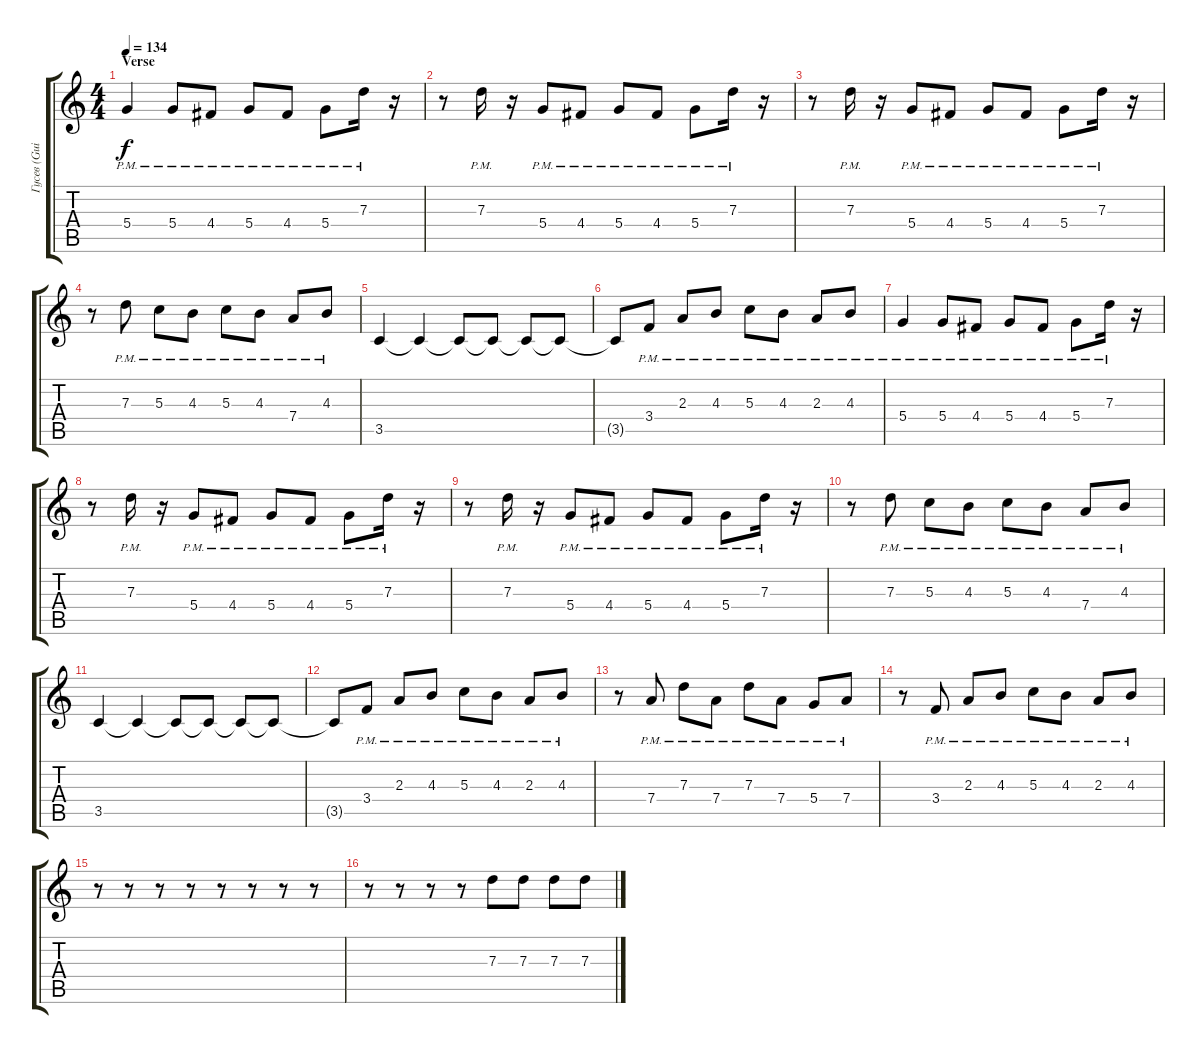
\track ("Гусев (Guitar 1)" "Гусев (Gui") {instrument distortionguitar}
\staff {score tabs}
\tuning (E4 B3 G3 D3 A2 E2) {hide}
\ts (4 4)
\section ("" "Verse")
\tempo 134
\clef g2
\ks c
5.4{pm}.4{dy f} 5.4{pm}.8 4.4{pm}.8 5.4{pm}.8 4.4{pm}.8 5.4{pm}.8 7.3{pm}.16 r.16 |
r.8 7.3{pm}.16 r.16 5.4{pm}.8 4.4{pm}.8 5.4{pm}.8 4.4{pm}.8 5.4{pm}.8 7.3{pm}.16 r.16 |
r.8 7.3{pm}.16 r.16 5.4{pm}.8 4.4{pm}.8 5.4{pm}.8 4.4{pm}.8 5.4{pm}.8 7.3{pm}.16 r.16 |
r.8 7.3{pm}.8 5.3{pm}.8 4.3{pm}.8 5.3{pm}.8 4.3{pm}.8 7.4{pm}.8 4.3{pm}.8 |
3.5.4 3.5{t}.4 3.5{t}.8 3.5{t}.8 3.5{t}.8 3.5{t}.8 |
3.5{t}.8 3.4{pm}.8 2.3{pm}.8 4.3{pm}.8 5.3{pm}.8 4.3{pm}.8 2.3{pm}.8 4.3{pm}.8 |
5.4{pm}.4 5.4{pm}.8 4.4{pm}.8 5.4{pm}.8 4.4{pm}.8 5.4{pm}.8 7.3{pm}.16 r.16 |
r.8 7.3{pm}.16 r.16 5.4{pm}.8 4.4{pm}.8 5.4{pm}.8 4.4{pm}.8 5.4{pm}.8 7.3{pm}.16 r.16 |
r.8 7.3{pm}.16 r.16 5.4{pm}.8 4.4{pm}.8 5.4{pm}.8 4.4{pm}.8 5.4{pm}.8 7.3{pm}.16 r.16 |
r.8 7.3{pm}.8 5.3{pm}.8 4.3{pm}.8 5.3{pm}.8 4.3{pm}.8 7.4{pm}.8 4.3{pm}.8 |
3.5.4 3.5{t}.4 3.5{t}.8 3.5{t}.8 3.5{t}.8 3.5{t}.8 |
3.5{t}.8 3.4{pm}.8 2.3{pm}.8 4.3{pm}.8 5.3{pm}.8 4.3{pm}.8 2.3{pm}.8 4.3{pm}.8 |
r.8 7.4{pm}.8 7.3{pm}.8 7.4{pm}.8 7.3{pm}.8 7.4{pm}.8 5.4{pm}.8 7.4{pm}.8 |
r.8 3.4{pm}.8 2.3{pm}.8 4.3{pm}.8 5.3{pm}.8 4.3{pm}.8 2.3{pm}.8 4.3{pm}.8 |
r.8 r.8 r.8 r.8 r.8 r.8 r.8 r.8 |
r.8 r.8 r.8 r.8 7.3.8 7.3.8 7.3.8 7.3.8
